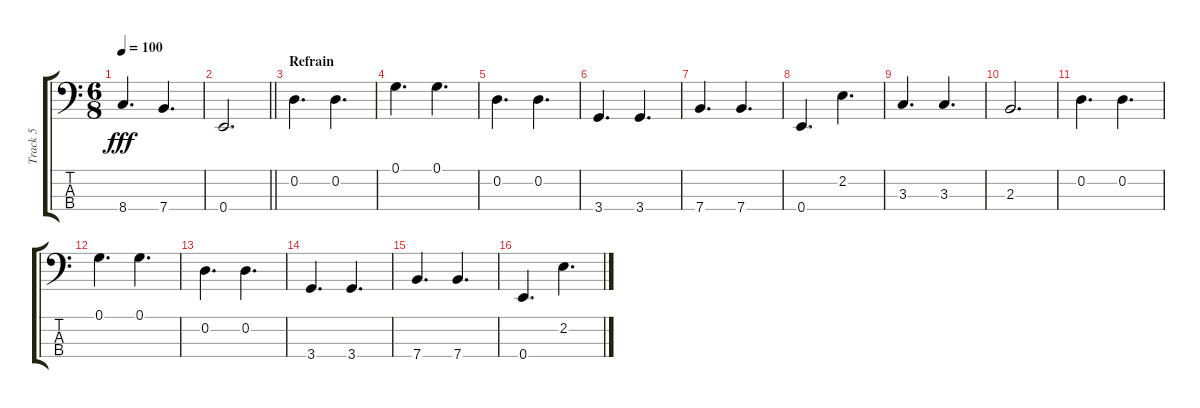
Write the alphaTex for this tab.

\track ("Track 5" "Track 5") {instrument electricbassfinger}
\staff {score tabs}
\tuning (G2 D2 A1 E1) {hide}
\ts (6 8)
\tempo 100
\clef f4
\ks c
8.4.4{d dy fff} 7.4.4{d} |
\barLineRight lightlight
0.4.2{d} |
\section ("" "Refrain")
0.2.4{d} 0.2.4{d} |
0.1.4{d} 0.1.4{d} |
0.2.4{d} 0.2.4{d} |
3.4.4{d} 3.4.4{d} |
7.4.4{d} 7.4.4{d} |
0.4.4{d} 2.2.4{d} |
3.3.4{d} 3.3.4{d} |
2.3.2{d} |
0.2.4{d} 0.2.4{d} |
0.1.4{d} 0.1.4{d} |
0.2.4{d} 0.2.4{d} |
3.4.4{d} 3.4.4{d} |
7.4.4{d} 7.4.4{d} |
0.4.4{d} 2.2.4{d}
